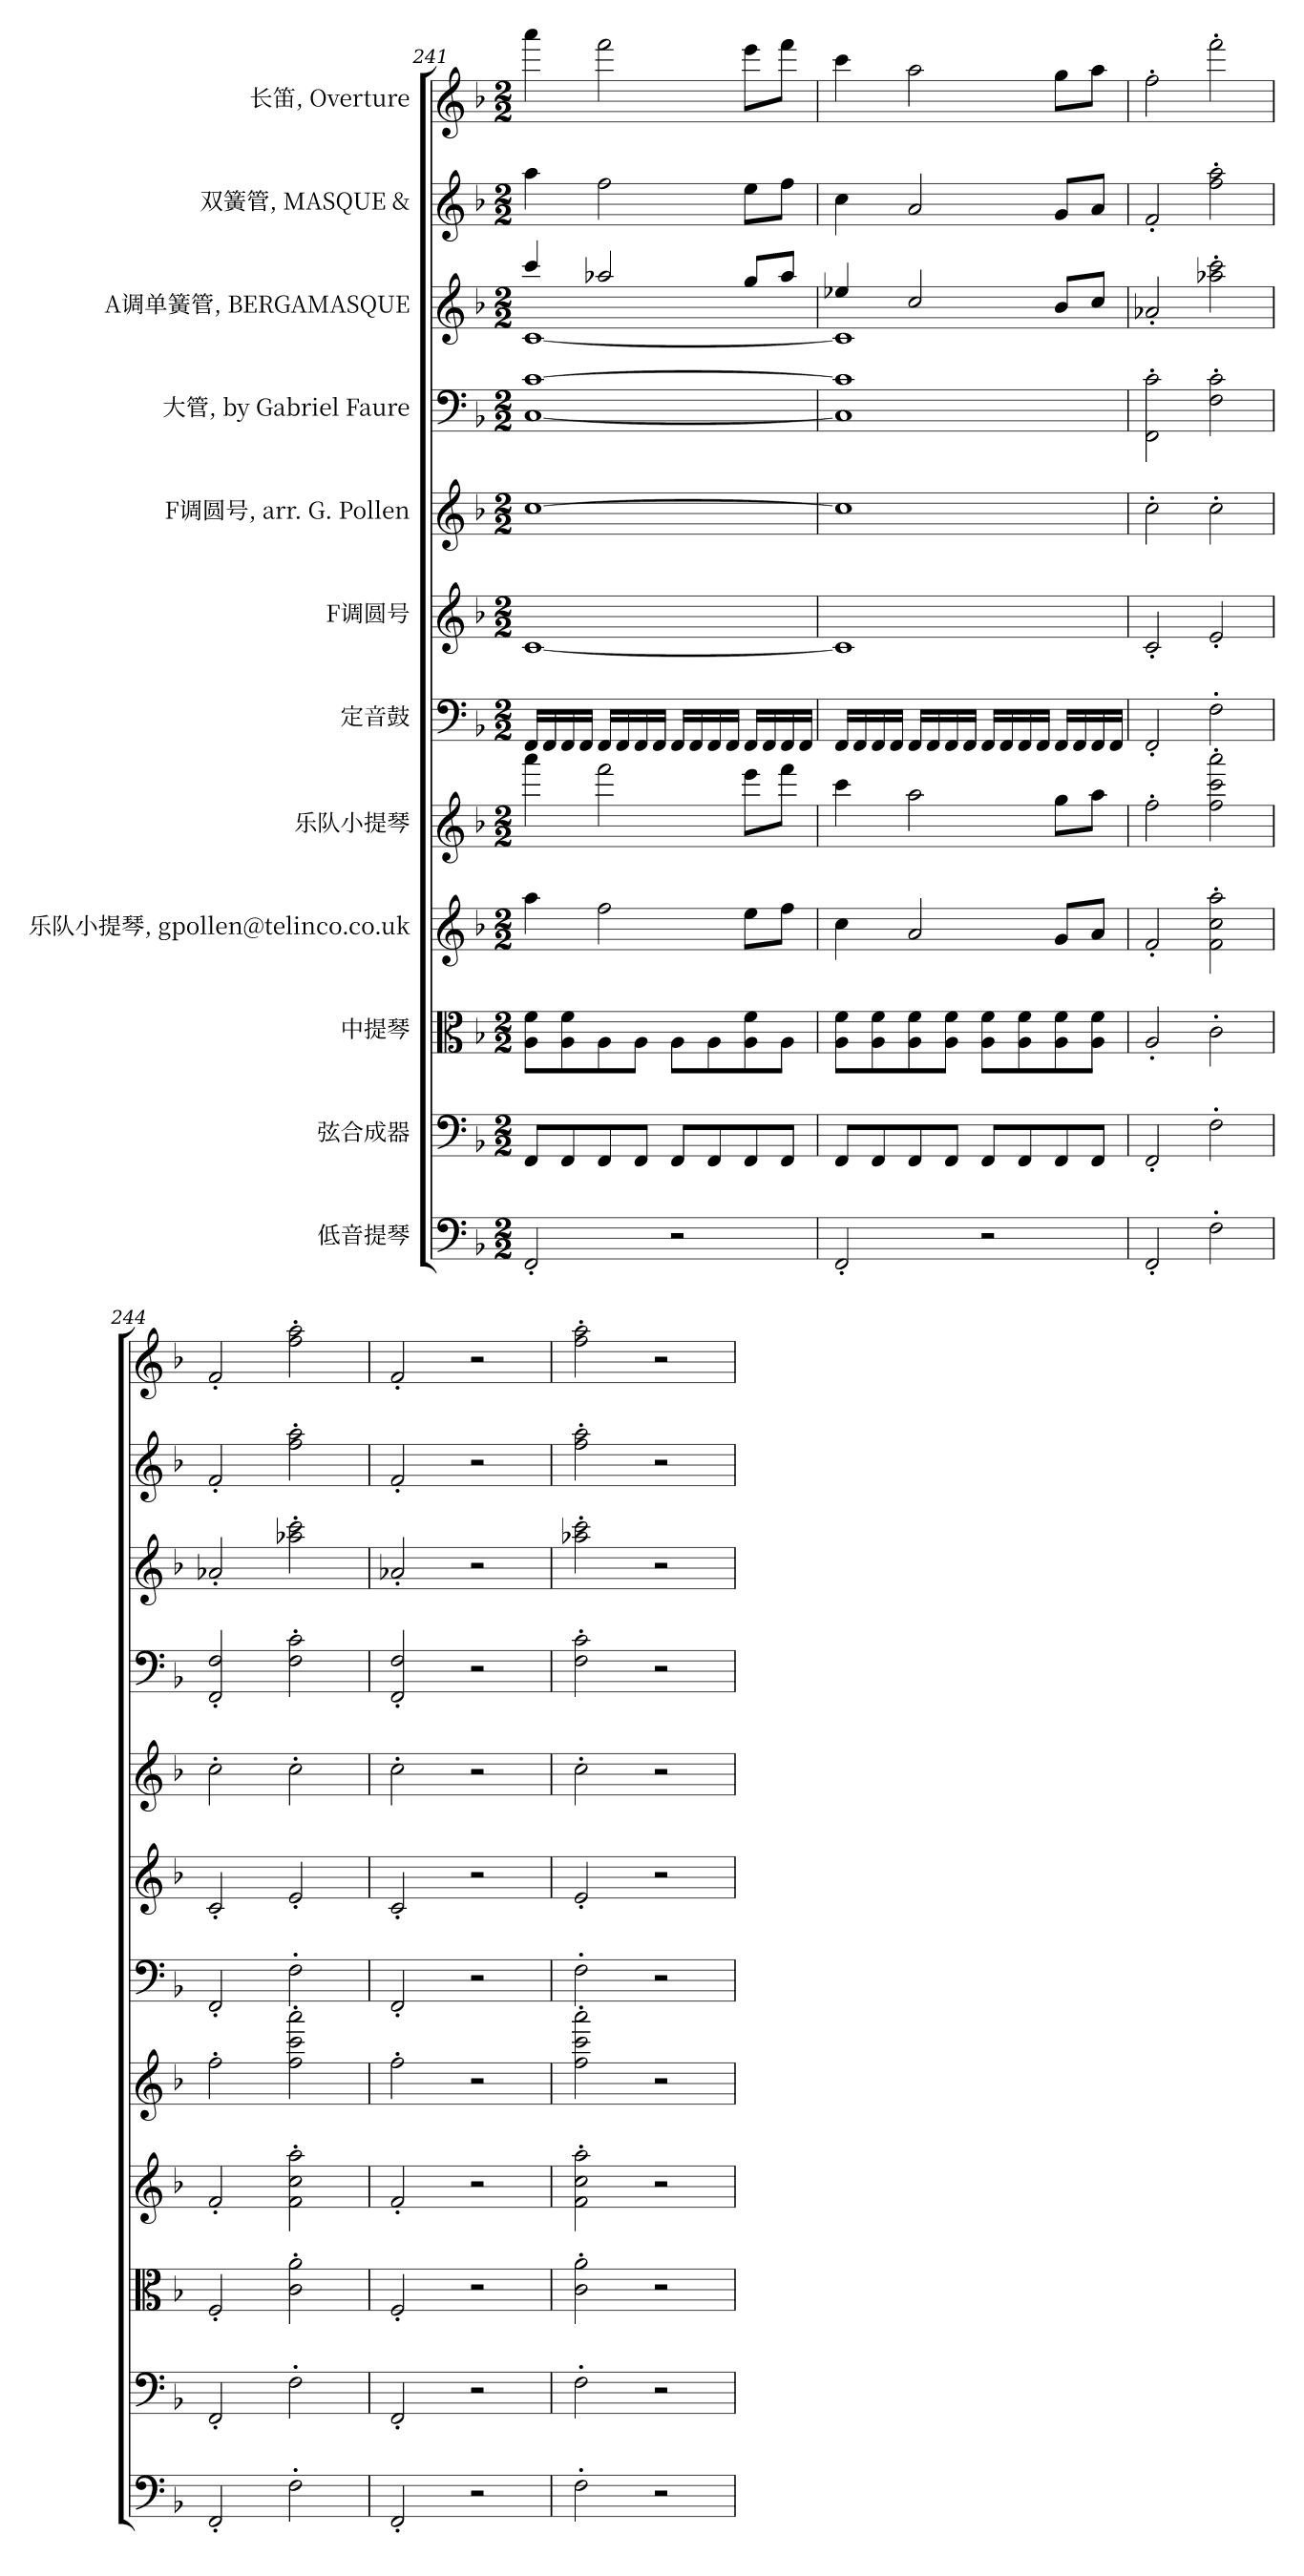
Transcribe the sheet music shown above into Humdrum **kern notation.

**kern	**kern	**kern	**kern	**kern	**kern	**kern	**kern	**kern	**kern	**kern	**kern
*part12	*part11	*part10	*part9	*part8	*part7	*part6	*part5	*part4	*part3	*part2	*part1
*staff12	*staff11	*staff10	*staff9	*staff8	*staff7	*staff6	*staff5	*staff4	*staff3	*staff2	*staff1
*I"低音提琴	*I"弦合成器	*I"中提琴	*I"乐队小提琴, gpollen@telinco.co.uk	*I"乐队小提琴	*I"定音鼓	*I"F调圆号	*I"F调圆号, arr. G. Pollen	*I"大管, by Gabriel Faure	*I"A调单簧管, BERGAMASQUE	*I"双簧管, MASQUE &amp;	*I"长笛, Overture
!!LO:PB:g=z
*clefF4	*clefF4	*clefC3	*clefG2	*clefG2	*clefF4	*clefG2	*clefG2	*clefF4	*clefG2	*clefG2	*clefG2
*ITrd7c12	*	*	*	*	*	*ITrd4c7	*ITrd4c7	*	*ITrd2c3	*	*
*k[b-]	*k[b-]	*k[b-]	*k[b-]	*k[b-]	*k[b-]	*k[b-e-]	*k[b-e-]	*k[b-]	*k[f#c#]	*k[b-]	*k[b-]
*M2/2	*M2/2	*M2/2	*M2/2	*M2/2	*M2/2	*M2/2	*M2/2	*M2/2	*M2/2	*M2/2	*M2/2
=241	=241	=241	=241	=241	=241	=241	=241	=241	=241	=241	=241
*	*	*	*	*	*	*	*	*	*^	*	*
2FFF'/	8FF/L	8A\ 8f\L	4aa\	4aaa\	16FF/LL	[1F	[1f	[1C [1c	4aa/	[1A	4aa\	4aaa\
.	.	.	.	.	16FF/	.	.	.	.	.	.	.
.	8FF/	8A\ 8f\	.	.	16FF/	.	.	.	.	.	.	.
.	.	.	.	.	16FF/JJ	.	.	.	.	.	.	.
.	8FF/	8A\	2ff\	2fff\	16FF/LL	.	.	.	2ffn/	.	2ff\	2fff\
.	.	.	.	.	16FF/	.	.	.	.	.	.	.
.	8FF/J	8A\J	.	.	16FF/	.	.	.	.	.	.	.
.	.	.	.	.	16FF/JJ	.	.	.	.	.	.	.
2r	8FF/L	8A\L	.	.	16FF/LL	.	.	.	.	.	.	.
.	.	.	.	.	16FF/	.	.	.	.	.	.	.
.	8FF/	8A\	.	.	16FF/	.	.	.	.	.	.	.
.	.	.	.	.	16FF/JJ	.	.	.	.	.	.	.
.	8FF/	8A\ 8f\	8ee\L	8eee\L	16FF/LL	.	.	.	8ee/L	.	8ee\L	8eee\L
.	.	.	.	.	16FF/	.	.	.	.	.	.	.
.	8FF/J	8A\J	8ff\J	8fff\J	16FF/	.	.	.	8ff/J	.	8ff\J	8fff\J
.	.	.	.	.	16FF/JJ	.	.	.	.	.	.	.
=242	=242	=242	=242	=242	=242	=242	=242	=242	=242	=242	=242	=242
2FFF'/	8FF/L	8A\ 8f\L	4cc\	4ccc\	16FF/LL	1F]	1f]	1C] 1c]	4ccn/	1A]	4cc\	4ccc\
.	.	.	.	.	16FF/	.	.	.	.	.	.	.
.	8FF/	8A\ 8f\	.	.	16FF/	.	.	.	.	.	.	.
.	.	.	.	.	16FF/JJ	.	.	.	.	.	.	.
.	8FF/	8A\ 8f\	2a/	2aa\	16FF/LL	.	.	.	2a/	.	2a/	2aa\
.	.	.	.	.	16FF/	.	.	.	.	.	.	.
.	8FF/J	8A\ 8f\J	.	.	16FF/	.	.	.	.	.	.	.
.	.	.	.	.	16FF/JJ	.	.	.	.	.	.	.
2r	8FF/L	8A\ 8f\L	.	.	16FF/LL	.	.	.	.	.	.	.
.	.	.	.	.	16FF/	.	.	.	.	.	.	.
.	8FF/	8A\ 8f\	.	.	16FF/	.	.	.	.	.	.	.
.	.	.	.	.	16FF/JJ	.	.	.	.	.	.	.
.	8FF/	8A\ 8f\	8g/L	8gg\L	16FF/LL	.	.	.	8g/L	.	8g/L	8gg\L
.	.	.	.	.	16FF/	.	.	.	.	.	.	.
.	8FF/J	8A\ 8f\J	8a/J	8aa\J	16FF/	.	.	.	8a/J	.	8a/J	8aa\J
.	.	.	.	.	16FF/JJ	.	.	.	.	.	.	.
*	*	*	*	*	*	*	*	*	*v	*v	*	*
=243	=243	=243	=243	=243	=243	=243	=243	=243	=243	=243	=243
2FFF'/	2FF'/	2A'/	2f'/	2ff'\	2FF'/	2F'/	2f'\	2FF\' 2c\'	2fn'/	2f'/	2ff'\
2FF'\	2F'\	2c'\	2f\' 2cc\' 2aa\'	2ff\' 2ccc\' 2aaa\'	2F'\	2A'/	2f'\	2F\' 2c\'	2ffn\' 2aa\'	2ff\' 2aa\'	2fff'\
=244	=244	=244	=244	=244	=244	=244	=244	=244	=244	=244	=244
2FFF'/	2FF'/	2F'/	2f'/	2ff'\	2FF'/	2F'/	2f'\	2FF/' 2F/'	2fn'/	2f'/	2f'/
2FF'\	2F'\	2c\' 2a\'	2f\' 2cc\' 2aa\'	2ff\' 2ccc\' 2aaa\'	2F'\	2A'/	2f'\	2F\' 2c\'	2ffn\' 2aa\'	2ff\' 2aa\'	2ff\' 2aa\'
=245	=245	=245	=245	=245	=245	=245	=245	=245	=245	=245	=245
2FFF'/	2FF'/	2F'/	2f'/	2ff'\	2FF'/	2F'/	2f'\	2FF/' 2F/'	2fn'/	2f'/	2f'/
2r	2r	2r	2r	2r	2r	2r	2r	2r	2r	2r	2r
!!LO:PB:g=z
=246	=246	=246	=246	=246	=246	=246	=246	=246	=246	=246	=246
2FF'\	2F'\	2c\' 2a\'	2f\' 2cc\' 2aa\'	2ff\' 2ccc\' 2aaa\'	2F'\	2A'/	2f'\	2F\' 2c\'	2ffn\' 2aa\'	2ff\' 2aa\'	2ff\' 2aa\'
2r	2r	2r	2r	2r	2r	2r	2r	2r	2r	2r	2r
=	=	=	=	=	=	=	=	=	=	=	=
*-	*-	*-	*-	*-	*-	*-	*-	*-	*-	*-	*-
